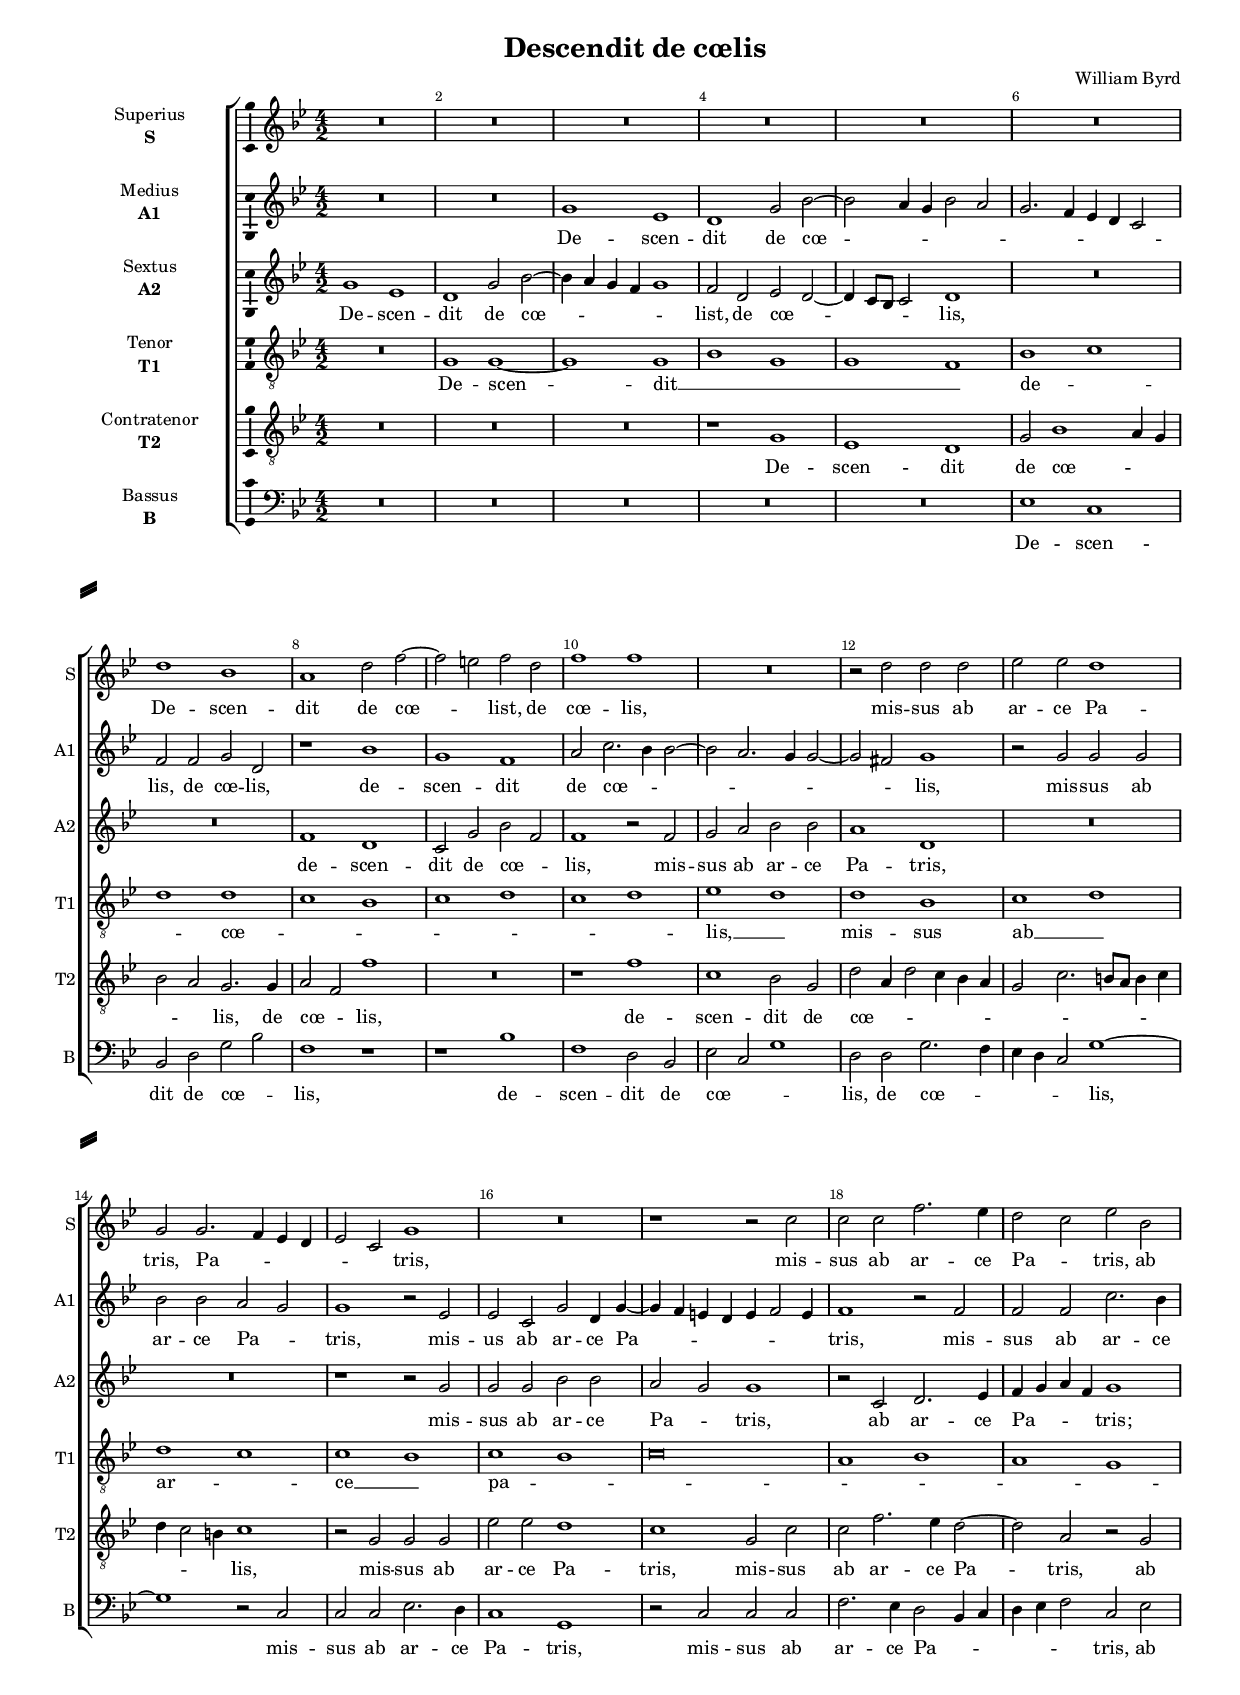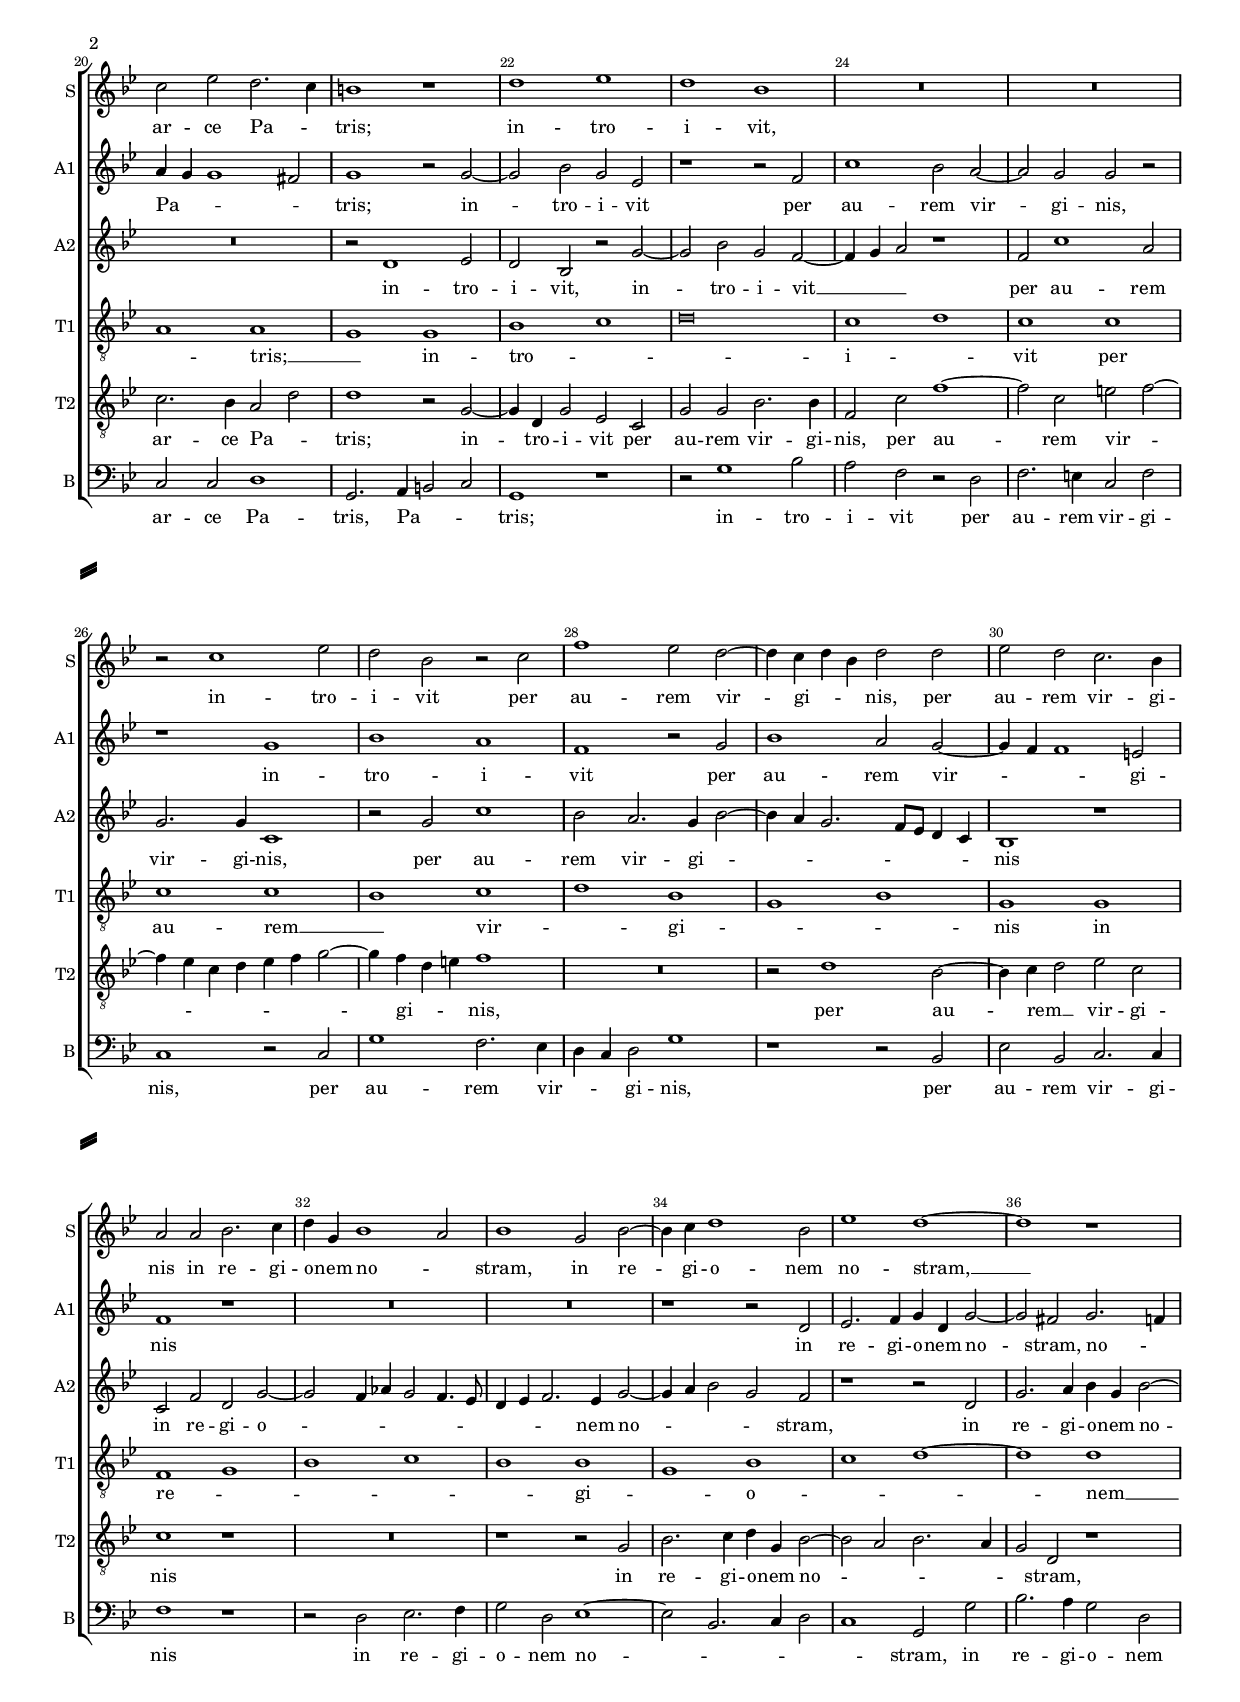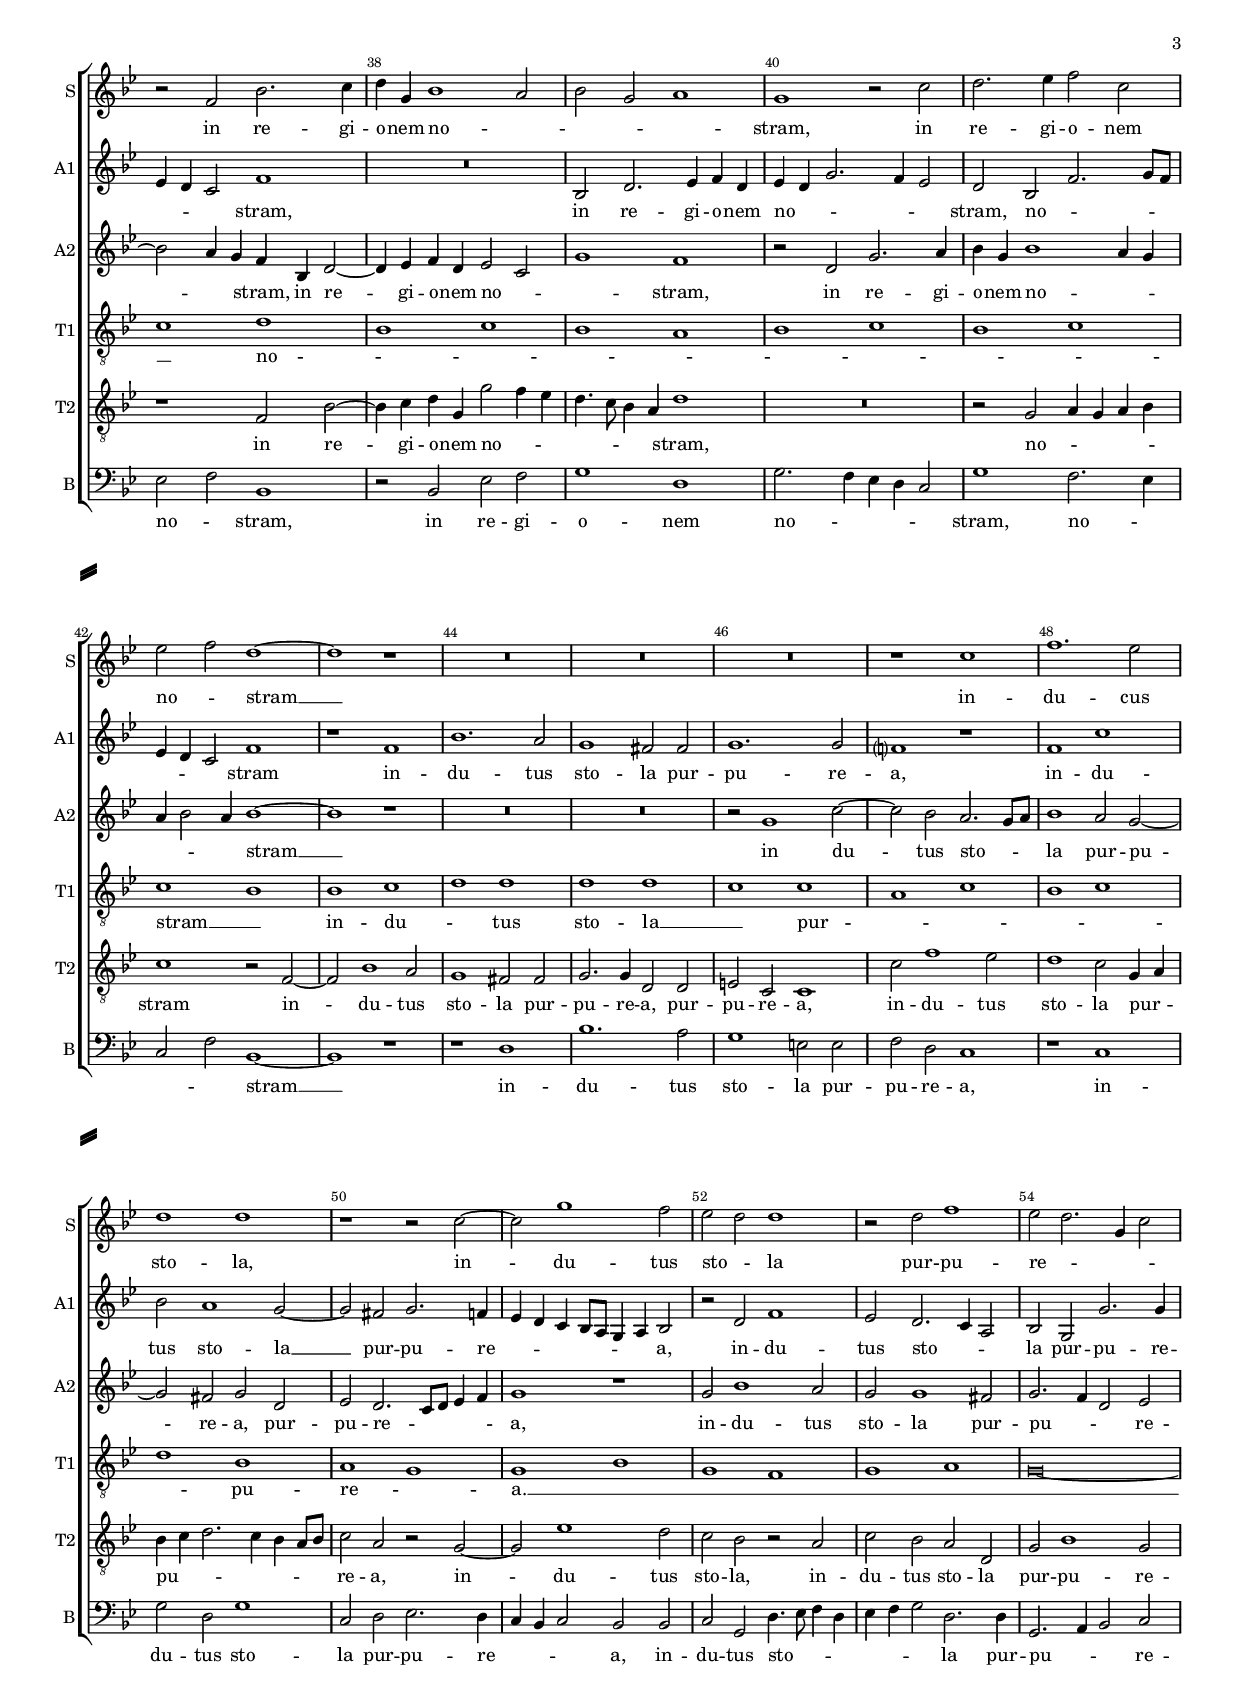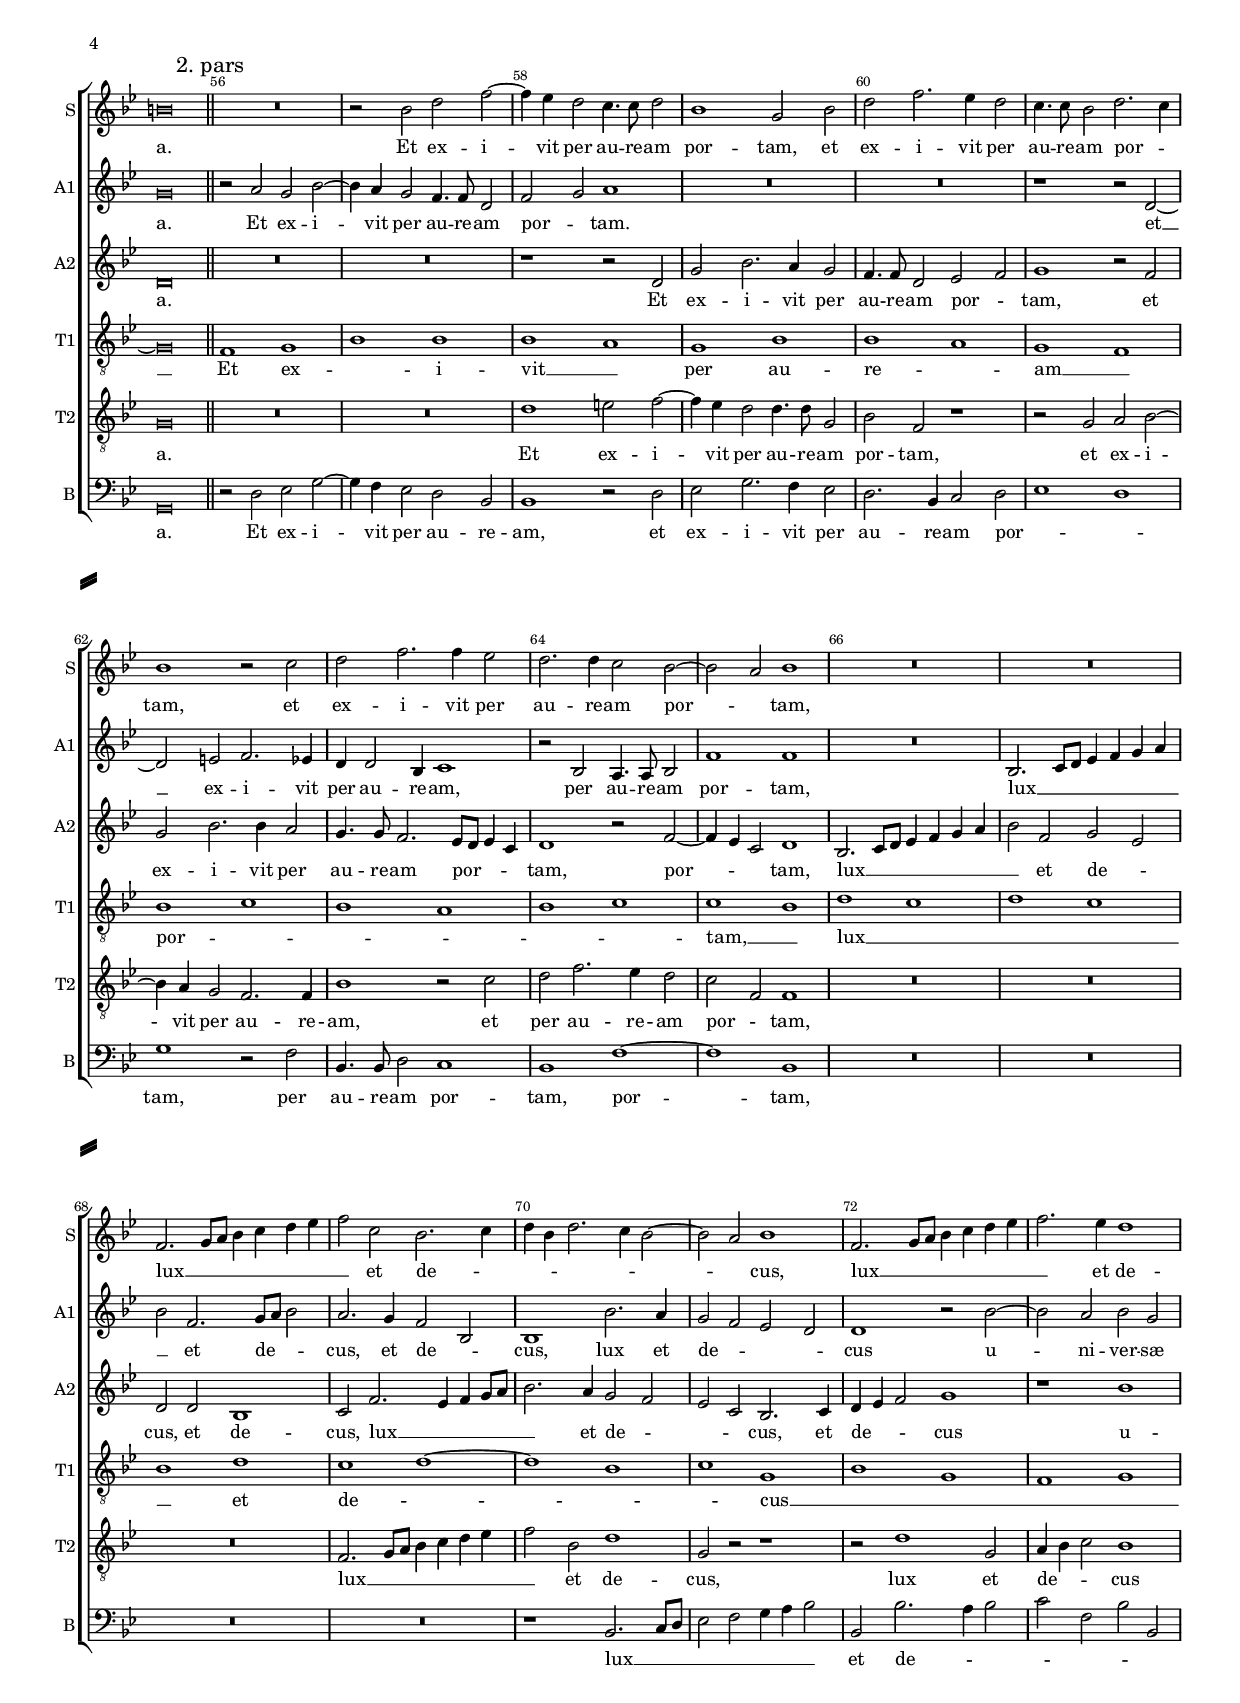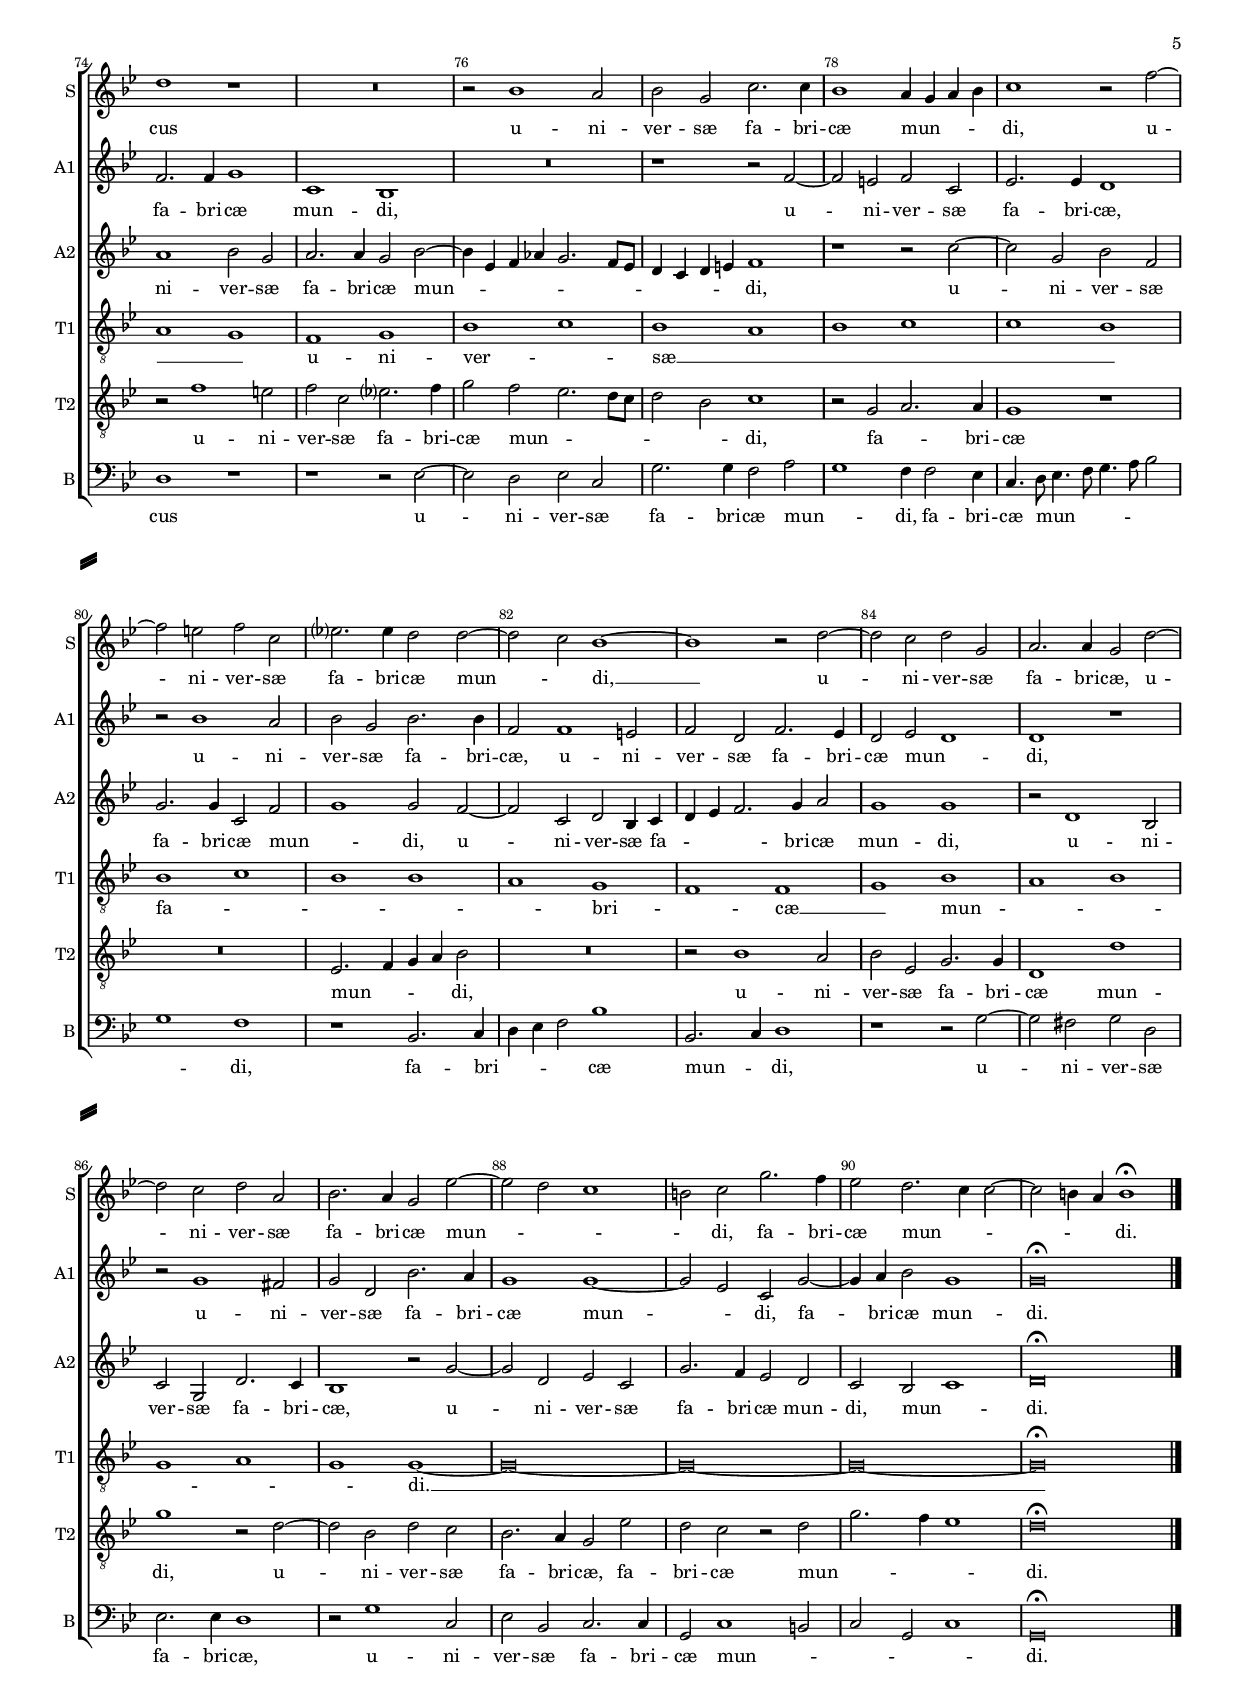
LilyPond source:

\version "2.18.2"

% закомментируйте строку ниже, чтобы получался pdf с навигацией
#(ly:set-option 'point-and-click #f)
#(ly:set-option 'midi-extension "mid")
#(set-default-paper-size "a4")
#(set-global-staff-size 15)

\header {
  title = "Descendit de cœlis"
  composer = "William Byrd"
  % Удалить строку версии LilyPond 
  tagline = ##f
}

\paper {
  %  #(set-paper-size "a4landscape" )
  system-separator-markup = \slashSeparator
  top-margin = 10
  left-margin = 15
  right-margin = 10
  bottom-margin = 10
  indent = 25
  ragged-bottom = ##f
  ragged-last-bottom = ##f
  %print-page-number = ##f
}

%make visible number of every 2-nd bar
secondbar = {
  \override Score.BarNumber.break-visibility = #end-of-line-invisible
  \set Score.barNumberVisibility = #(every-nth-bar-number-visible 2)
}

%use this as temporary line break
abr = { \break }

% uncommend next line when finished
abr = {}

%once hide accidental (runaround for cadenza
nat = { \once \hide Accidental }

ficta = { \once \set suggestAccidentals = ##t }
fictab = { \ficta \once \override AccidentalSuggestion.parenthesized = ##t }

global = {
  \key g \minor
  \time 4/2
  \numericTimeSignature
  \dynamicUp
  \autoBeamOff
}

superius = \relative c'' {
  \global
  \secondbar  
  R\breve*5 \abr
  R\breve |
  d1 bes |
  a d2 f~ |
  f e f d |
  f1 f | \abr 
  R\breve |
  r2 d d d |
  es es d1 |
  g,2 g2. f4 es d |
  es2 c g'1 | \abr  
  R\breve
  r1 r2 c |
  c c f2. es4 |
  d2 c es bes |
  c es d2. c4 | \abr
  
  b1 r |
  d es |
  d bes |
  R\breve*2 | \abr
  r2 c1 es2 |
  d bes r c |
  f1 es2 d~ |
  d4 c d bes d2 d |
  es d c2. bes4 | \abr
  a2 a bes2. c4 |
  d g, bes1 a2 |
  bes1 g2 bes~ |
  bes4 c d1 bes2 | \abr
  es1 d~ |
  d r |
  r2 f, bes2. c4 |
  d g, bes1 a2 | \abr
  
  bes g a1 |
  g r2 c |
  d2. es4 f2 c |
  es f d1~ | \abr
  d r |
  R\breve*3 |
  r1 c | \abr
  f1. es2 |
  d1 d |
  r r2 c~ |
  c g'1 f2 | \abr
  es d d1 |
  r2 d f1 |
  es2 d2. g,4 c2 |
  b\breve \bar "||" \abr
  
  \mark "2. pars" R | 
  r2 bes d f~ |
  f4 es d2 c4. c8 d2 |
  bes1 g2 bes |
  d f2. es4 d2 | \abr
  c4. c8 bes2 d2. c4 |
  bes1 r2 c |
  d f2. f4 es2 |
  d2. d4 c2 bes~ |
  bes a bes1 | \abr
  R\breve*2 |
  f2. g8[ a] bes4 c d es |
  f2 c bes2. c4 | \abr
  d bes d2. c4 bes2~ |
  bes a bes1 |
  f2. g8[ a] bes4 c d es |
  f2. es4 d1 | \abr
  
  d1 r |
  R\breve |
  r2 bes1 a2 |
  bes g c2. c4 |
  bes1 a4 g a bes | \abr
  c1 r2 f~ |
  f e f c |
  es?2. es4 d2 d~ |
  d c bes1 ~ | \abr
  bes r2 d~ |
  d c d g, |
  a2. a4 g2 d'~ |
  d c d a |
  bes2. a4 g2 es'~ | \abr
  es d c1 |
  b2 c g'2. f4 |
  es2 d2. c4 c2~ |
  c b4 a b1\fermata \bar "|."
}


medius = \relative c'' {
  \global
  R\breve*2 |
  g1 es |
  d g2 bes~ |
  bes a4 g bes2 a | \abr
  g2. f4 es d c2 |
  f f g d |
  r1 bes' |
  g f |
  a2 c2. bes4 bes2~ | \abr
  bes a2. g4 g2~ |
  g fis g1 |
  r2 g g g |
  bes bes a g |
  g1 r2 es | \abr
  es c g' d4 g~ |
  g f e d e f2 e4 |
  f1 r2 f |
  f f c'2. bes4 |
  a g g1 fis2 |
  
  g1 r2 g~ |
  g bes g es |
  r1 r2 f |
  c'1 bes2 a~ |
  a g g r | \abr
  r1 g |
  bes a |
  f r2 g |
  bes1 a2 g~ |
  g4 f f1 e2 | \abr
  f1 r |
  R\breve*2 |
  r1 r2 d | \abr
  es2. f4 g d g2~ |
  g fis g2. f4 |
  es d c2 f1 |
  R\breve | \abr
  
  bes,2 d2. es4 f d |
  es d g2. f4 es2 |
  d bes f'2. g8[ f] |
  es4 d c2 f1 | \abr
  r f |
  bes1. a2 |
  g1 fis2 fis |
  g1. g2 |
  f?1 r |
  f c' |
  bes2 a1 g2~ |
  g fis g2. f4 |
  es d c bes8[ a] g4 a bes2 | \abr
  r2 d f1 |
  es2 d2. c4 a2 |
  bes g g'2. g4 |
  g\breve \bar "||" \abr
  
  r2 a g bes~ |
  bes4 a g2 f4. f8 d2 |
  f g a1 |
  R\breve*2 | \abr
  r1 r2 d,2~ |
  d e f2. es4 |
  d d2 bes4 c1 |
  r2 bes a4. a8 bes2 |
  f'1 f | \abr
  R\breve |
  bes,2. c8[ d] es4 f g a |
  bes2 f2. g8[ a] bes2 |
  a2. g4 f2 bes, | \abr
  bes1 bes'2. a4 |
  g2 f es d |
  d1 r2 bes'2~ |
  bes a bes g | \abr
  
  f2. f4 g1 |
  c, bes |
  R\breve |
  r1 r2 f'2~ |
  f e f c | \abr
  es2. es4 d1 |
  r2 bes'1 a2 |
  bes g bes2. bes4 |
  f2 f1 e2 | \abr
  f2 d f2. es4 |
  d2 es d1 |
  d r |
  r2 g1 fis2 |
  g d bes'2. a4 | \abr
  g1 g~ |
  g2 es c g'~ |
  g4 a bes2 g1 |
  g\breve\fermata \bar "|."
  
}


sextus = \relative c'' {
  \global
  g1 es |
  d g2 bes~ |
  bes4 a g f g1 |
  f2 d es d~ |
  d4 c8[ bes] c2 d1 | \abr
  R\breve*2 |
  f1 d |
  c2 g' bes f |
  f1 r2 f | \abr
  g a bes bes |
  a1 d, |
  R\breve*2 |
  r1 r2 g | \abr
  g g bes bes a g g1 |
  r2 c, d2. es4 |
  f g a f g1 |
  R\breve \abr
  
  r2 d1 es2 |
  d bes r g'~ |
  g bes g f~ |
  f4 g a2 r1 |
  f2 c'1 a2 | \abr
  g2. g4 c,1 |
  r2 g' c1 |
  bes2 a2. g4 bes2~ |
  bes4 a g2. f8[ es] d4 c |
  bes1 r | \abr
  c2 f d g~ |
  g f4 as g2 f4. es8 |
  d4 es f2. es4 g2~ |
  g4 a bes2 g f | \abr
  r1 r2 d |
  g2. a4 bes g bes2~ |
  bes a4 g f bes, d2~ |
  d4 es f d es2 c | \abr
  
  g'1 f |
  r2 d g2. a4 |
  bes g bes1 a4 g |
  a bes2 a4 bes1~ | \abr
  bes r |
  R\breve*2 |
  r2 g1 c2~ |
  c bes a2. g8[ a] | \abr
  bes1 a2 g~ |
  g fis g d |
  es d2. c8[ d] es4 f |
  g1 r | \abr
  g2 bes1 a2 |
  g g1 fis2 |
  g2. f4 d2 es |
  d\breve \bar "||" \abr
  
  R\breve*2 |
  r1 r2 d2 |
  g bes2. a4 g2 |
  f4. f8 d2 es f | \abr
  g1 r2 f |
  g bes2. bes4 a2 |
  g4. g8 f2. es8[ d] es4 c |
  d1 r2 f~ |
  f4 es c2 d1 | \abr
  bes2. c8[ d] es4 f g a |
  bes2 f g es |
  d d bes1 |
  c2 f2. es4 f g8[ a] | \abr
  bes2. a4 g2 f |
  es c bes2. c4 |
  d es f2 g1 |
  r bes | \abr
  
  a bes2 g |
  a2. a4 g2 bes~ |
  bes4 es, f as g2. f8[ es] |
  d4 c d e f1 |
  r r2 c'~ | \abr
  c g bes f |
  g2. g4 c,2 f |
  g1 g2 f~ |
  f c d bes4 c | \abr
  d4 es f2. g4 a2 |
  g1 g |
  r2 d1 bes2 |
  c g d'2. c4 |
  bes1 r2 g'~ | \abr
  g d es c |
  g'2. f4 es2 d |
  c bes c1 |
  d\breve\fermata \bar "|."
}


tenor = \relative c' {
  \global
  R\breve |
  g1 g~ |
  g g |
  bes g |
  g f | \abr
  bes c |
  d d |
  c bes |
  c d |
  c d | \abr
  es d |
  d bes |
  c d |
  d c |
  c bes | \abr
  c bes |
  c\breve |
  a1 bes |
  a g |
  a a | \abr
  
  g g |
  bes c |
  d\breve |
  c1 d |
  c c | \abr
  c c |
  bes c |
  d bes |
  g bes |
  g g | \abr
  f g |
  bes c |
  bes bes |
  g bes | \abr
  c d~ |
  d d |
  c d |
  bes c | \abr
  
  bes a |
  bes c |
  bes c |
  c bes | \abr
  bes c |
  d d |
  d d |
  c c |
  a c | \abr
  bes c |
  d bes |
  a g |
  g bes | \abr
  g f |
  g a |
  g\breve~ |
  g \bar "||" \abr
  
  f1 g |
  bes bes |
  bes a |
  g bes |
  bes a | \abr
  g f |
  bes c |
  bes a |
  bes c |
  c bes | \abr
  d c |
  d c |
  bes d |
  c d ~ |\abr
  d bes |
  c g |
  bes g |
  f g | \abr
  
  a g |
  f g |
  bes c |
  bes a |
  bes c | \abr
  c bes |
  bes c |
  bes bes |
  a g | \abr
  f f |
  g bes |
  a bes |
  g a |
  g g~ | \abr
  g\breve~ |
  g~ |
  g~ |
  g\fermata \bar "|."
}

contratenor = \relative c' {
  \global
  R\breve*3 |
  r1 g1 |
  es d | \abr
  g2 bes1 a4 g |
  bes2 a g2. g4 |
  a2 f f'1 |
  R\breve |
  r1 f | \abr
  c bes2 g |
  d' a4 d2 c4 bes a |
   g2 c2. b8[ a] b4 c |
   d c2 b4 c1 |
   r2 g g g | \abr
   es' es d1 |
   c g2 c |
   c f2. es4 d2~ |
   d a r g |
   c2. bes4 a2 d | \abr
   
   d1 r2 g,~ |
   g4 d g2 es c |
   g' g bes2. bes4 |
   f2 c' f1~ |
   f2 c e f~ | \abr
   f4 es c d es f g2~ |
   g4 f d e f1 |
   R\breve |
   r2 d1 bes2~ |
   bes4 c d2 es c | \abr
   c1 r |
   R\breve |
   r1 r2 g |
   bes2. c4 d g, bes2~ | \abr
   bes a bes2. a4 |
   g2 d r1 |
   r f2 bes~ |
   bes4 c d g, g'2 f4 es | \abr

   d4. c8 bes4 a d1 |
   R\breve r2 g,2 a4 g a bes |
   c1 r2 f,~ | \abr
   f bes1 a2 |
   g1 fis2 fis |
   g2. g4 d2 d |
   e c c1 |
   c'2 f1 es2 | \abr
   d1 c2 g4 a |
   bes c d2. c4 bes a8[ bes] |
   c2 a r g~ |
   g es'1 d2 | \abr
   c bes r a |
   c bes a d, |
   g bes1 g2 |
   g\breve \bar "||" \abr
   
   R\breve*2 |
   d'1 e2 f~ |
   f4 es d2 d4. d8 g,2 |
   bes f r1 | \abr
   r2 g a bes~ |
   bes4 a g2 f2. f4 |
   bes1 r2 c |
   d f2. es4 d2 |
   c f, f1 | \abr
   R\breve*3 |
   f2. g8[ a] bes4 c d es | \abr
   f2 bes, d1 |
   g,2 r r1 |
   r2 d'1 g,2 |
   a4 bes c2 bes1 | \abr
   
   r2 f'1 e2 |
   f c es?2. f4 |
   g2 f es2. d8[ c] |
   d2 bes c1 |
   r2 g a2. a4 | \abr
   g1 r |
   R\breve |
   es2. f4 g a bes2 |
   R\breve | \abr
   r2 bes1 a2 |
   bes es, g2. g4 |
   d1 d' |
   g r2 d~ |
   d bes d c | \abr
   bes2. a4 g2 es' |
   d c r d |
   g2. f4 es1 |
   d\breve\fermata \bar "|."
}

bassus = \relative c {
  \global
  R\breve*5 \abr
  es1 c |
  bes2 d g bes |
  f1 r |
  r bes |
  f d2 bes | \abr
  es c g'1 |
  d2 d g2. f4 |
  es d c2 g'1~ |
  g r2 c, |
  c c es2. d4 | \abr
  c1 g |
  r2 c c c |
  f2. es4 d2 bes4 c |
  d es f2 c es |
  c c d1 | \abr
  
  g,2. a4 b2 c |
  g1 r |
  r2 g'1 bes2 |
  a f r d |
  f2. e4 c2 f | \abr
  c1 r2 c |
  g'1 f2. es4 |
  d c d2 g1 |
  r r2 bes, |
  es bes c2. c4 | \abr
  f1 r |
  r2 d es2. f4 |
  g2 d es1~ |
  es2 bes2. c4 d2 | \abr
  c1 g2 g' |
  bes2. a4 g2 d |
  es f bes,1 |
  r2 bes es f | \abr
  
  g1 d |
  g2. f4 es d c2 |
  g'1 f2. es4 |
  c2 f bes,1~ | \abr
  bes r |
  r d |
  bes'1. a2 |
  g1 e2 e |
  f d c1 | \abr
  r c |
  g'2 d g1 |
  c,2 d es2. d4 |
  c bes c2 bes bes | \abr
  c g d'4. es8 f4 d |
  es f g2 d2. d4 |
  g,2. a4 bes2 c |
  g\breve \bar "||" \abr
  
  r2 d' es g~ |
  g4 f es2 d bes |
  bes1 r2 d |
  es g2. f4 es2 |
  d2. bes4 c2 d | \abr
  es1 d |
  g r2 f |
  bes,4. bes8 d2 c1 |
  bes f'~ |
  f bes, | \abr
  R\breve*4 \abr
  r1 bes2. c8[ d] |
  es2 f g4 a bes2 |
  bes, bes'2. a4 bes2 |
  c f, bes bes, | \abr
  
  d1 r |
  r r2 es~ |
  es d es c |
  g'2. g4 f2 a |
  g1 f4 f2 es4 | \abr
  c4. d8 es4. f8 g4. a8 bes2 |
  g1 f |
  r bes,2. c4 |
  d es f2 bes1 | \abr
  bes,2. c4 d1 |
  r r2 g~ |
  g fis g d |
  es2. es4 d1 |
  r2 g1 c,2 | \abr
  es bes c2. c4 |
  g2 c1 b2 |
  c g c1 |
  g\breve\fermata \bar "|."
}

superiusl = \lyricmode {
  De -- scen -- dit de cœ -- _ list, de cœ -- lis,
  mis -- sus ab ar -- ce Pa -- tris, Pa -- _ _ _ _ _ tris,
  mis -- sus ab ar -- ce Pa -- _ tris, ab ar -- ce Pa -- _
  tris; in -- tro -- i -- vit,
  in -- tro -- i -- vit per au -- rem vir -- gi -- _ _ nis, per au -- rem vir -- gi --
  nis in re -- gi -- o -- nem no -- _ stram, in re -- gi -- o -- nem
  no -- stram, __ in re -- gi -- o -- nem no -- 
  _ _ _ _ stram, in re -- gi -- o -- nem no -- _ stram __
  in --
  du -- cus sto -- la, in -- du -- tus
  sto -- _ la pur -- pu -- re -- _ _ _ a.
  Et ex -- i -- vit per au -- re -- am por -- tam, et ex -- i -- vit per
  au -- re -- am por -- _ tam, et ex -- i -- vit per au -- re -- am por -- _ tam,
  lux __ _ _ _ _ _ _ et de -- _
  _ _ _ _ _ _ cus, lux __ _ _ _ _ _ _ et de --
  cus u -- ni -- ver -- sæ fa -- bri -- cæ mun -- _ _ _ 
  di, u -- ni -- ver -- sæ fa -- bri -- cæ mun -- _ di, __
  u -- ni -- ver -- sæ fa -- bri -- cæ, u -- ni -- ver -- sæ fa -- bri -- cæ mun --
  _ _ _ di, fa -- bri -- cæ mun -- _ _ _ _ di.
}

mediusl = \lyricmode {
  De -- scen -- dit de cœ -- _ _ _ _ _ _ 
  _ _ _ lis, de cœ -- lis, de -- scen -- dit de cœ -- _ _
  _ _ _ _ lis, mis -- sus ab ar -- ce Pa -- _ tris, mis --
  us ab ar -- ce Pa -- _ _ _ _ _ _ tris, mis -- sus ab ar -- ce Pa -- _ _ _ 
  tris; in -- tro -- i -- vit per au -- rem vir -- gi -- nis,
  in -- tro -- i -- vit per au -- rem vir -- _ _ gi --
  nis in
  re -- gi -- o -- nem no -- stram, no -- _ _ _ _ stram,
  in re -- gi -- o -- nem no -- _ _ _ _ stram, no -- _ _ _ _ _ stram
  in -- du -- tus sto -- la pur -- pu -- re -- a,
  in -- du -- tus sto -- la __ pur -- pu -- re -- _ _ _ _ _ _ a,
  in -- du -- tus sto -- _ _ la pur -- pu -- re -- a.
  Et ex -- i -- vit per au -- re -- am por -- _ tam.
  et __ ex -- i -- vit per au -- re -- am, per au -- re -- am por -- tam,
  lux __ _ _ _ _ _ _ et de -- _ cus, et de -- _
  cus, lux et de -- _ _ _ cus u -- ni -- ver -- sæ
  fa -- bri -- cæ mun -- di, u -- ni -- ver -- sæ
  fa -- bri -- cæ, u -- ni -- ver -- sæ fa -- bri -- cæ, u -- ni --
  ver -- sæ fa -- bri -- cæ mun -- _ di, u -- ni -- ver -- sæ fa -- bri --
  cæ mun -- _ di, fa -- bri -- cæ mun -- di.
}
sextusl = \lyricmode {
  De -- scen -- dit de cœ -- _ _ _ _ list, de cœ -- _ _ _ lis,
  de -- scen -- dit de cœ -- _ lis, mis --
  sus ab ar -- ce Pa -- tris, mis -- 
  sus ab ar -- ce Pa -- _ tris, ab ar -- ce Pa -- _ _ _ tris;
  in -- tro -- i -- vit, in -- tro -- i -- vit __ _ _ per au -- rem
  vir -- gi -- nis, per au -- rem vir -- gi -- _ _ _ _ _ _ nis
  in re -- gi -- o -- _ _ _ _ _ _ _ _ nem no -- _ _ _ stram,
  in re -- gi -- o -- nem no -- _ _ stram, in re -- gi -- o -- nem no -- _
  _ stram, in re -- gi -- o -- nem no -- _ _ _ _ _ stram __ 
  in du -- tus sto -- _ 
  la pur -- pu -- re -- a, pur -- pu -- re -- _ _ _ a,
  in -- du -- tus sto -- la pur -- pu -- _ _ re -- a.
  Et ex -- i -- vit per au -- re -- am por -- _
  tam, et ex -- i -- vit per au -- re -- am por -- _ _ tam, por -- _ _ tam,
  lux __ _ _ _ _ _ _ et de -- _ cus, et de -- cus, lux __ _ _ _ 
  _ et de -- _ _ _ cus, et de -- _ _ cus u --
  ni -- ver -- sæ fa -- bri -- cæ mun -- _ _ _ _ _ _ _ _ _ di, u -- 
  ni -- ver -- sæ fa -- bri -- cæ mun -- _ di, u -- ni -- ver -- sæ fa --
  _ _ _ bri -- cæ mun -- di, u -- ni -- ver -- sæ fa -- bri -- cæ, u --
  ni -- ver -- sæ fa -- bri -- cæ mun -- di, mun -- _ di.
}
tenorl = \lyricmode {
  De -- scen -- dit __ _ _ _ _ 
  de -- _ _ cœ -- _ _ _ _ _ _ 
  lis, __ _ mis -- sus ab __ _ ar -- _ ce __ _
  pa -- _ _ _ _ _ _ _ tris; __
  _ in -- tro -- _ _ i -- _ vit per
  au -- rem __ _ vir -- _ gi -- _ _ nis in
  re -- _ _ _ _ gi -- _ o --
  _ _ nem __ _ no -- _ _
  _ _ _ _ _ _ stram __ _
  in -- du -- _ tus sto -- la __ _ pur -- _ _
  _ _ _ pu -- re -- _ a. __ _
  _ _ _ _ _
  Et ex -- _ i -- vit __ _ per au -- re -- _
  am __ _ por -- _ _ _ _ _ tam, __ _
  lux __ _ _ _ _ et de -- _
  _ _ cus __ _ _ _ _
  _ _ u -- ni -- ver -- _ sæ __ _ _ _
  _ _ fa -- _ _ _ _ bri --
  _ cæ __ _ mun -- _ _ _ _ _ di. __
}
contratenorl = \lyricmode {
  De -- scen -- dit
  de cœ -- _ _ _ _ lis, de cœ -- _ lis, de --
  scen -- dit de cœ -- _ _ _ _ _ _ _ _ _ _ _ _ _ lis, mis -- sus ab
  ar -- ce Pa -- tris, mis -- sus ab ar -- ce Pa -- tris, ab ar -- ce Pa -- _
  tris; in -- tro -- i -- vit per au -- rem vir -- gi -- nis, per au -- rem vir -- _
  _ _ _ _ _ _ gi -- _ _ nis, per au -- rem __ _ vir -- gi --
  nis in re -- gi -- o -- nem no --
  _ _ _ _ stram, in re -- gi -- o -- nem no -- _ _
  _ _ _ _ stram, no -- _ _ _ _ stram in --
  du -- tus sto -- la pur -- pu -- re -- a, pur -- pu -- re -- a, in -- du -- tus
  sto -- la pur -- _ pu -- _ _ _ _ _ re -- a, in -- du -- tus
  sto -- la, in -- du -- tus sto -- la pur -- pu -- re -- a.
  Et ex -- i -- vit per au -- re -- am por -- tam,
  et ex -- i -- vit per au -- re -- am, et per au -- re -- am por -- _ tam,
  lux __ _ _ _ _ _ 
  _ et de -- cus, lux et de -- _ _ cus
  u -- ni -- ver -- sæ fa -- bri -- cæ mun -- _ _ _ _ di, fa -- _ bri --
  cæ mun -- _ _ _ di,
  u -- ni -- ver -- sæ fa -- bri -- cæ mun -- di, u -- ni -- ver -- sæ
  fa -- bri -- cæ, fa -- bri -- cæ mun -- _ _ _ di.
}
bassusl = \lyricmode {
  De -- scen -- dit de cœ -- _ lis, de -- scen -- dit de
  cœ -- _ _ lis, de cœ -- _ _ _ _ lis,__ mis -- sus ab ar -- ce
  Pa -- tris, mis -- sus ab ar -- ce Pa -- _ _ _ _ _ tris, ab ar -- ce Pa --
  tris, Pa -- _ _ tris; in -- tro -- i -- vit per au -- rem vir -- gi --
  nis, per au -- rem vir -- _ _ gi -- nis, per au -- rem vir -- gi --
  nis in re -- gi -- o -- nem no -- _ _ _
  _ stram, in re -- gi -- o -- nem no -- _ stram, in re -- gi --
  o -- nem no -- _ _ _ _ stram, no -- _ _ _ stram __
  in -- du -- tus sto -- la pur -- pu -- re -- a,
  in -- du -- tus sto -- la pur -- pu -- re -- _ _ _ a, in --
  du -- tus sto -- _ _ _ _ _ _ la pur -- pu -- _ _ re -- a.
  Et ex -- i -- vit per au -- re -- am, et ex -- i -- vit per au -- re -- am por --
  _ _ tam, per au -- re -- am por -- tam, por -- tam,
  lux __ _ _ _ _ _ _ et de -- _ _ _ _ _ _
  cus u -- ni -- ver -- sæ fa -- bri -- cæ mun -- _ di, fa -- bri --
  cæ mun -- _ _ _ _ _ _ di, fa -- bri -- _ _ _ cæ
  mun -- _ di, u -- ni -- ver -- sæ fa -- bri -- cæ, u -- ni --
  ver -- sæ fa -- bri -- cæ mun -- _ _ _ _ di.
}

\bookpart {
  \score {
    %  \transpose c bes {
    \new ChoirStaff <<
      
      %staff for superius
      \new Staff = "superius" \with {
        instrumentName = \markup { \center-column { "Superius" \bold"S"  } }
        shortInstrumentName = "S"
        midiInstrument = "choir aahs"
      }
      { \override Staff.NoteHead.style = #'baroque \new Voice = "superius" { \superius } }   
      \new Lyrics = "superius"
      
      %staff for medius
      \new Staff = "meduis" \with {
        instrumentName = \markup { \center-column { "Medius" \bold"A1"  } }
        shortInstrumentName = "A1"
        midiInstrument = "choir aahs"
      }
      { \override Staff.NoteHead.style = #'baroque \new Voice = "medius" { \medius } }   
      \new Lyrics = "medius"
      
      %staff for sextus
      \new Staff = "sextus" \with {
        instrumentName = \markup { \center-column { "Sextus" \bold"A2"  } }
        shortInstrumentName = "A2"
        midiInstrument = "choir aahs"
      }
      { \override Staff.NoteHead.style = #'baroque \new Voice = "sextus" { \sextus } }  
      \new Lyrics = "sextus"
      
      %staff for tenor
      \new Staff = "tenor" \with {
        instrumentName = \markup { \center-column { "Tenor" \bold"T1"  } }
        shortInstrumentName = "T1"
        midiInstrument = "choir aahs"
      }
      { \override Staff.NoteHead.style = #'baroque \new Voice = "tenor" { \clef "G_8" \tenor } }
      \new Lyrics = "tenor"
      
      %staff for contratenor
      \new Staff = "contratenor" \with {
        instrumentName = \markup { \center-column { "Contratenor" \bold"T2"  } }
        shortInstrumentName = "T2"
        midiInstrument = "choir aahs"
      }
      { \override Staff.NoteHead.style = #'baroque \new Voice = "contratenor" { \clef "G_8" \contratenor } }
      \new Lyrics = "contratenor"
      
      %staff for bassus
      \new Staff = "bassus" \with {
        instrumentName = \markup { \center-column { "Bassus" \bold"B"  } }
        shortInstrumentName = "B"
        midiInstrument = "choir aahs"
      }
      { \override Staff.NoteHead.style = #'baroque \new Voice = "bassus" { \clef "bass" \bassus } }
      \new Lyrics = "bassus"
      
      %lyrics
      \context Lyrics = "superius" { \lyricsto "superius" { \superiusl }}
      \context Lyrics = "medius" { \lyricsto "medius" { \mediusl }}
      \context Lyrics = "sextus" { \lyricsto "sextus" { \sextusl }}
      \context Lyrics = "tenor" { \lyricsto "tenor" { \tenorl }}
      \context Lyrics = "contratenor" { \lyricsto "contratenor" { \contratenorl }}
      \context Lyrics = "bassus" { \lyricsto "bassus" { \bassusl }}
    >>
    %  }  % transposeµ
    \layout { 
      \context {
        \Staff
        % удаляем обозначение темпа из общего плана
        %  \remove "Time_signature_engraver"
        %  \remove "Bar_number_engraver"
        \consists Ambitus_engraver
      }
      %Metronome_mark_engraver
    }
    \midi {
      \tempo 2=90
    }
  }
}

rehearsalMidi = #
(define-music-function
 (parser location name midiInstrument lyrics) (string? string? ly:music?)
 #{
   \unfoldRepeats <<
     \new Staff = "superius" \new Voice = "superius" { \superius }
     \new Staff = "medius" \new Voice = "medius" { \medius }
     \new Staff = "contratenor" \new Voice = "contratenor" { \contratenor }
     \new Staff = "tenor" \new Voice = "tenor" { \tenor }
     \new Staff = "sextus" \new Voice = "sextus" { \sextus }
     \new Staff = "bassus" \new Voice = "bassus" { \bassus }
     \context Staff = $name {
       \set Score.midiMinimumVolume = #0.5
       \set Score.midiMaximumVolume = #0.5
       \set Score.tempoWholesPerMinute = #(ly:make-moment 100 2)
       \set Staff.midiMinimumVolume = #0.8
       \set Staff.midiMaximumVolume = #1.0
       \set Staff.midiInstrument = $midiInstrument
     }
     \new Lyrics \with {
       alignBelowContext = $name
     } \lyricsto $name $lyrics
   >>
 #})

% MIDI для репетиции:
\book {
  \bookOutputSuffix "superius"
  \score {
    \rehearsalMidi "superius" "soprano sax" \superiusl
    \midi { }
  }
}

\book {
  \bookOutputSuffix "medius"
  \score {
    \rehearsalMidi "medius" "soprano sax" \mediusl
    \midi { }
  }
}


\book {
  \bookOutputSuffix "sextus"
  \score {
    \rehearsalMidi "sextus" "tenor sax" \sextusl
    \midi { }
  }
}

\book {
  \bookOutputSuffix "tenor"
  \score {
    \rehearsalMidi "tenor" "tenor sax" \tenorl
    \midi { }
  }
}

\book {
  \bookOutputSuffix "contratenor"
  \score {
    \rehearsalMidi "contratenor" "soprano sax" \contratenorl
    \midi { }
  }
}

\book {
  \bookOutputSuffix "bassus"
  \score {
    \rehearsalMidi "bassus" "tenor sax" \bassusl
    \midi { }
  }
}
